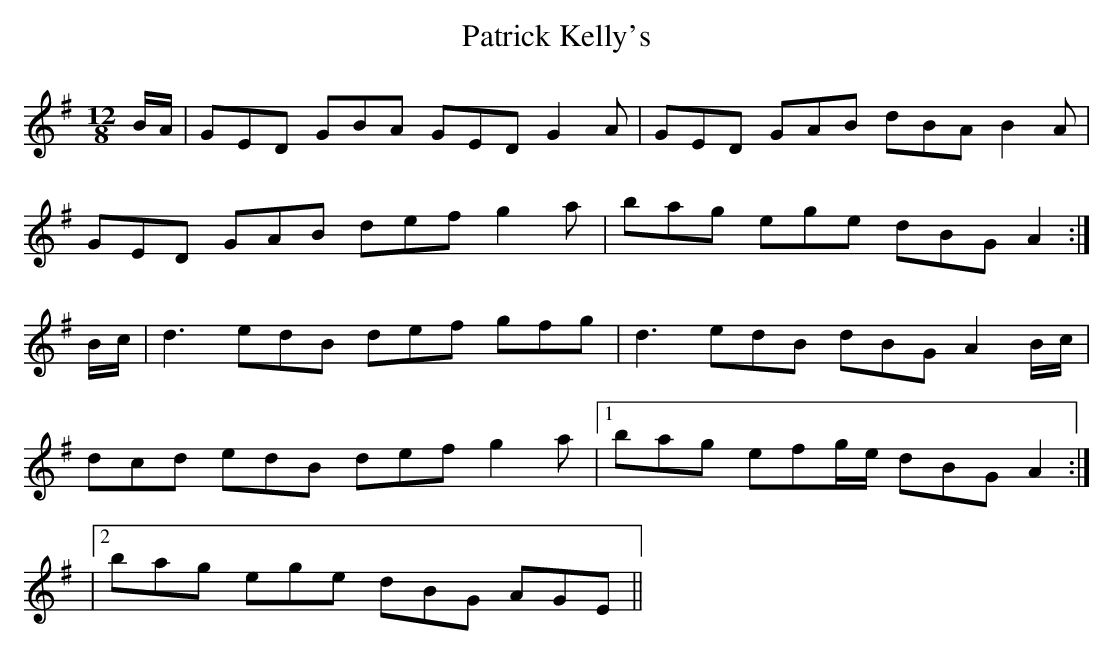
X:1
T: Patrick Kelly's
M: 12/8
L: 1/8
K: G
B/A/ | GED GBA GED G2 A | GED GAB dBA B2 A |
GED GAB def g2 a | bag ege dBG A2 :|
B/c/ | d3 edB def gfg | d3 edB dBG A2 B/c/ |
dcd edB def g2 a |1 bag efg/e/ dBG A2 :|
|2 bag ege dBG AGE ||
